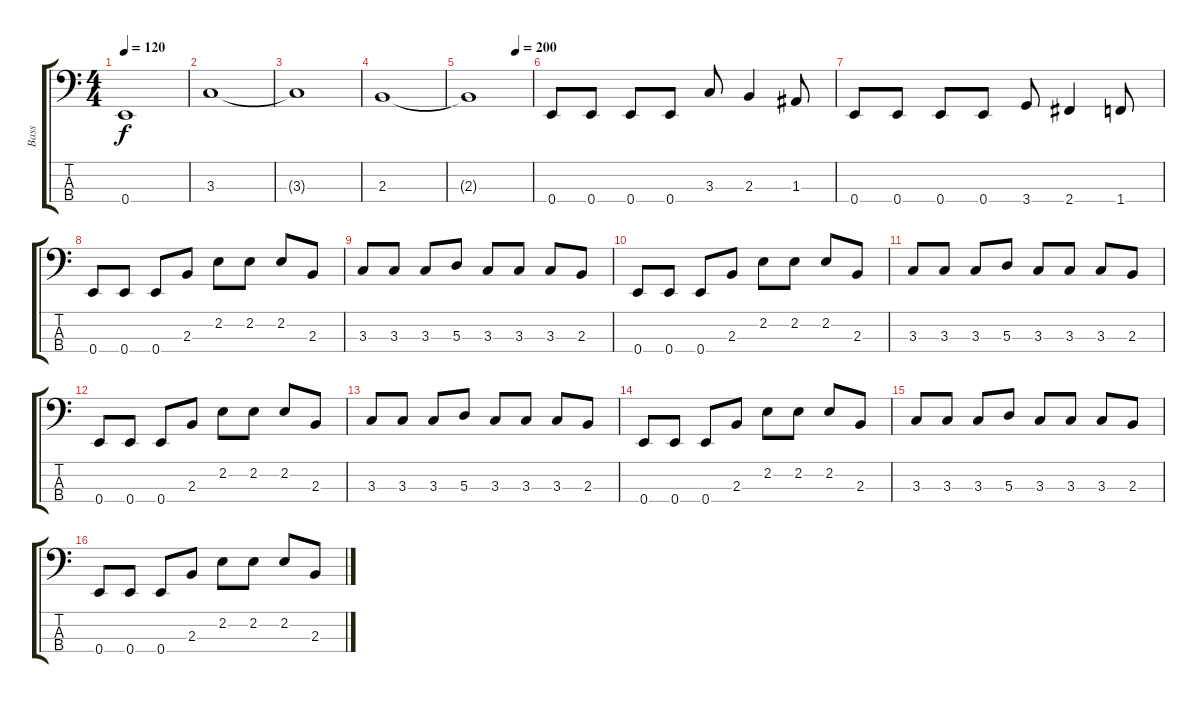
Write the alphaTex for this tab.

\track ("Bass" "Bass") {instrument electricbassfinger}
\staff {score tabs}
\tuning (G2 D2 A1 E1) {hide}
\ts (4 4)
\tempo 120
\clef f4
\ks c
0.4{t}.1{dy f} |
3.3.1 |
3.3{t}.1 |
2.3.1 |
\tempo (200 0.75)
2.3{t}.1 |
0.4.8 0.4.8 0.4.8 0.4.8 3.3.8 2.3.4 1.3.8 |
0.4.8 0.4.8 0.4.8 0.4.8 3.4.8 2.4.4 1.4.8 |
0.4.8 0.4.8 0.4.8 2.3.8 2.2.8 2.2.8 2.2.8 2.3.8 |
3.3.8 3.3.8 3.3.8 5.3.8 3.3.8 3.3.8 3.3.8 2.3.8 |
0.4.8 0.4.8 0.4.8 2.3.8 2.2.8 2.2.8 2.2.8 2.3.8 |
3.3.8 3.3.8 3.3.8 5.3.8 3.3.8 3.3.8 3.3.8 2.3.8 |
0.4.8 0.4.8 0.4.8 2.3.8 2.2.8 2.2.8 2.2.8 2.3.8 |
3.3.8 3.3.8 3.3.8 5.3.8 3.3.8 3.3.8 3.3.8 2.3.8 |
0.4.8 0.4.8 0.4.8 2.3.8 2.2.8 2.2.8 2.2.8 2.3.8 |
3.3.8 3.3.8 3.3.8 5.3.8 3.3.8 3.3.8 3.3.8 2.3.8 |
0.4.8 0.4.8 0.4.8 2.3.8 2.2.8 2.2.8 2.2.8 2.3.8
